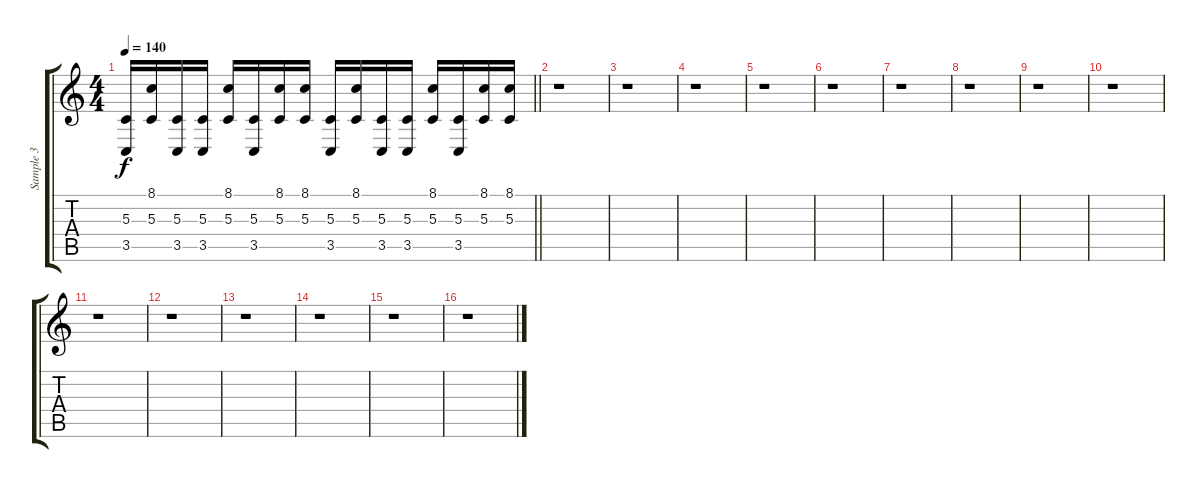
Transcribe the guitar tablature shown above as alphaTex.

\track ("Sample 3" "Sample 3") {instrument synthbrass1}
\staff {score tabs}
\tuning (E4 B3 G3 D3 A2 E2) {hide}
\ts (4 4)
\tempo 140
\clef g2
\barLineRight lightlight
\ks c
(5.3 3.5).16{dy f} (8.1 5.3).16 (5.3 3.5).16 (5.3 3.5).16 (8.1 5.3).16 (5.3 3.5).16 (8.1 5.3).16 (8.1 5.3).16 (5.3 3.5).16 (8.1 5.3).16 (5.3 3.5).16 (5.3 3.5).16 (8.1 5.3).16 (5.3 3.5).16 (8.1 5.3).16 (8.1 5.3).16 |
\section ("" " ")
r.1 |
r.1 |
r.1 |
r.1 |
r.1 |
r.1 |
r.1 |
r.1 |
r.1 |
r.1 |
r.1 |
r.1 |
r.1 |
r.1 |
r.1
